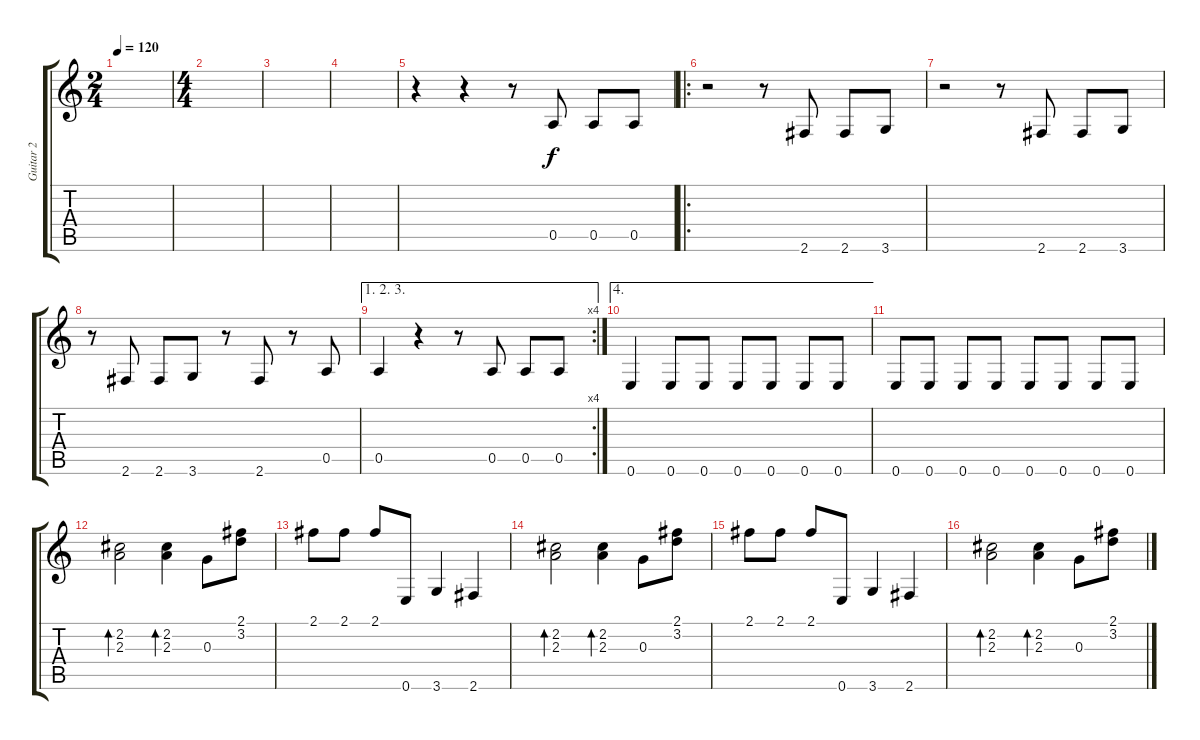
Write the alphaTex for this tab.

\track ("Guitar 2" "Guitar 2") {instrument acousticguitarsteel}
\staff {score tabs}
\tuning (E4 B3 G3 D3 A2 E2) {hide}
\ts (2 4)
\tempo 120
\clef g2
\ks c
|
\ts (4 4)
|
|
|
r.4 r.4 r.8 0.5.8 0.5.8 0.5.8 |
\ro
r.2 r.8 2.6.8 2.6.8 3.6.8 |
r.2 r.8 2.6.8 2.6.8 3.6.8 |
r.8 2.6.8 2.6.8 3.6.8 r.8 2.6.8 r.8 0.5.8 |
\ae (1 2 3)
\rc 4
0.5.4 r.4 r.8 0.5.8 0.5.8 0.5.8 |
\ae 4
0.6.4 0.6.8 0.6.8 0.6.8{volume 13} 0.6.8 0.6.8 0.6.8 |
0.6.8 0.6.8 0.6.8 0.6.8 0.6.8 0.6.8 0.6.8 0.6.8 |
(2.2 2.3).2{bd 30} (2.2 2.3).4{bd 60} 0.3.8 (2.1 3.2).8 |
2.1.8 2.1.8 2.1.8 0.6.8 3.6.4 2.6.4 |
(2.2 2.3).2{bd 60} (2.2 2.3).4{bd 60} 0.3.8 (2.1 3.2).8 |
2.1.8 2.1.8 2.1.8 0.6.8 3.6.4 2.6.4 |
(2.2 2.3).2{bd 60} (2.2 2.3).4{bd 60} 0.3.8 (2.1 3.2).8
